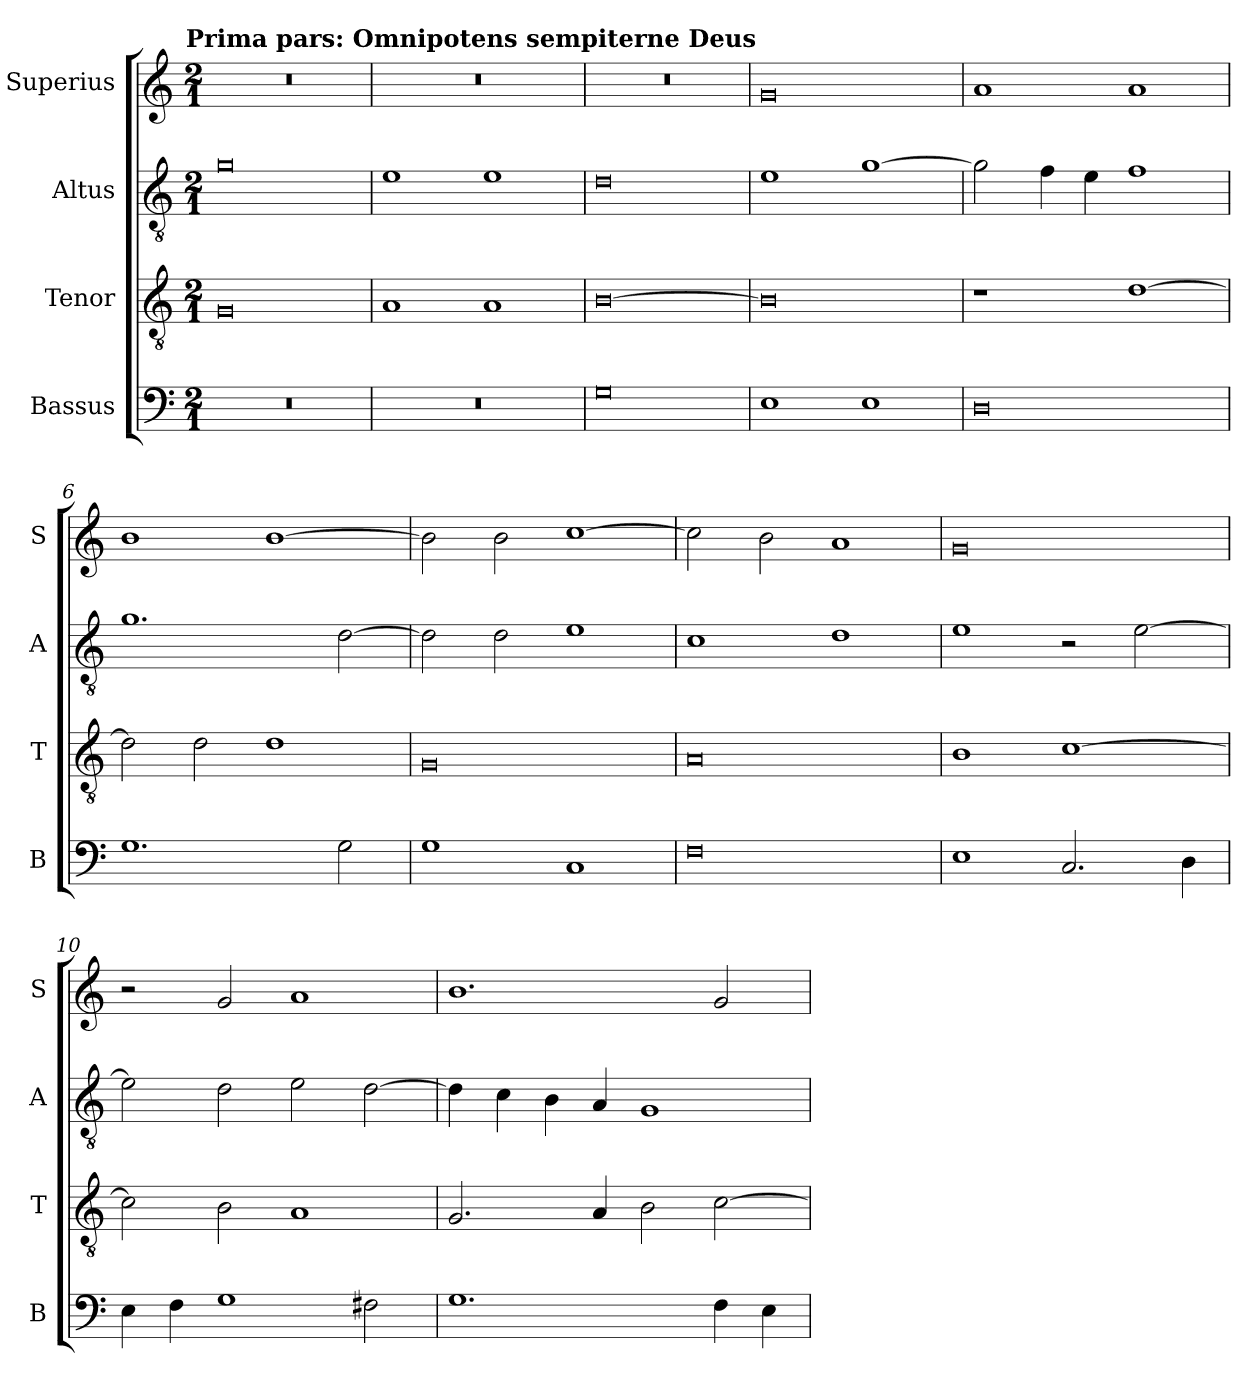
**kern	**kern	**kern	**kern
*part4	*part3	*part2	*part1
*staff4	*staff3	*staff2	*staff1
*I"Bassus	*I"Tenor	*I"Altus	*I"Superius
*I'B	*I'T	*I'A	*I'S
*clefF4	*clefGv2	*clefGv2	*clefG2
*k[]	*k[]	*k[]	*k[]
*C:	*C:	*C:	*C:
!!LO:TX:omd:t=Prima pars&colon; Omnipotens sempiterne Deus
*M2/1	*M2/1	*M2/1	*M2/1
=1	=1	=1	=1
0r	0G	0g	0r
=2	=2	=2	=2
0r	1A	1e	0r
.	1A	1e	.
=3	=3	=3	=3
0G	[0B	0d	0r
=4	=4	=4	=4
1E	0B]	1e	0g
1E	.	[1g	.
=5	=5	=5	=5
0D	1r	2g]	1a
.	.	4f	.
.	.	4e	.
.	[1d	1f	1a
=6	=6	=6	=6
1.G	2d]	1.g	1b
.	2d	.	.
.	1d	.	[1b
2G	.	[2d	.
=7	=7	=7	=7
1G	0G	2d]	2b]
.	.	2d	2b
1C	.	1e	[1cc
=8	=8	=8	=8
0F	0A	1c	2cc]
.	.	.	2b
.	.	1d	1a
=9	=9	=9	=9
1E	1B	1e	0g
2.C	[1c	2r	.
.	.	[2e	.
4D	.	.	.
=10	=10	=10	=10
4E	2c]	2e]	2r
4F	.	.	.
1G	2B	2d	2g
.	1A	2e	1a
2F#X	.	[2d	.
=11	=11	=11	=11
1.G	2.G	4d]	1.b
.	.	4c	.
.	.	4B	.
.	4A	4A	.
.	2B	1G	.
4F	[2c	.	2g
4E	.	.	.
=	=	=	=
*-	*-	*-	*-
